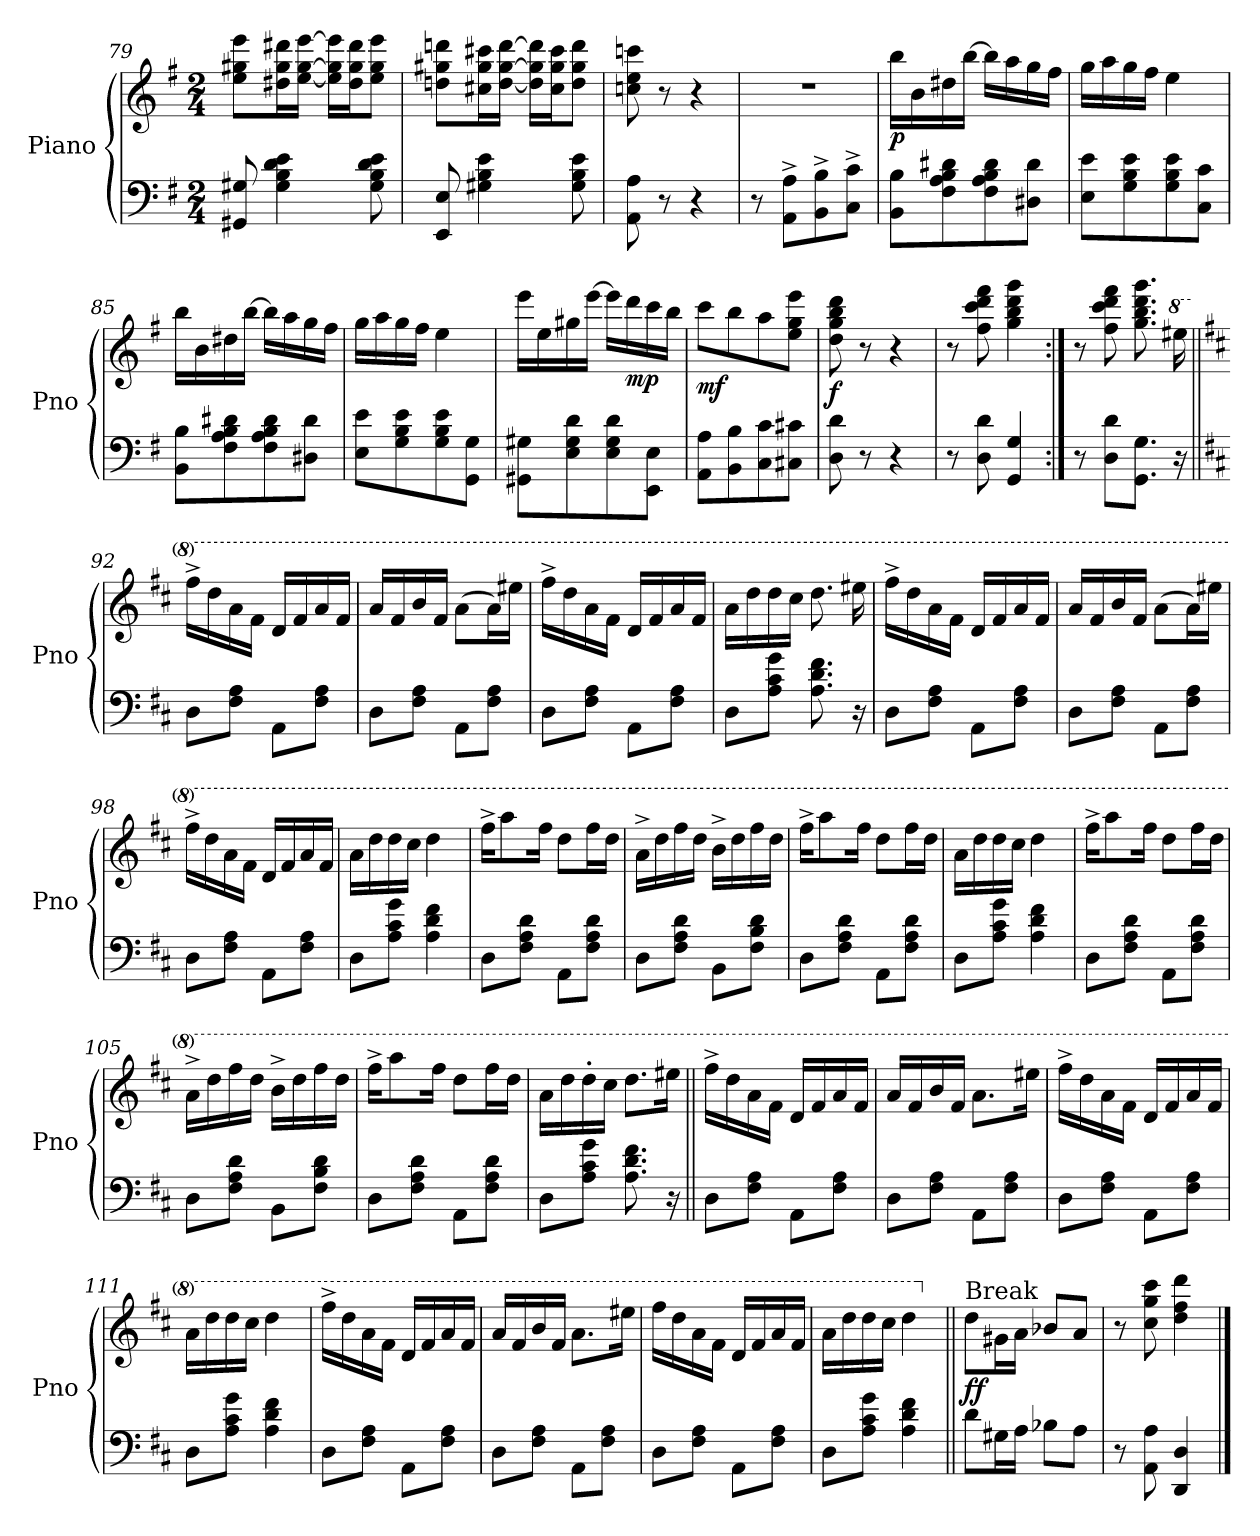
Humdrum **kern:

**kern	**kern	**dynam
*part1	*part1	*part1
*staff2	*staff1	*staff1/2
*I"Piano	*	*
*I'Pno	*	*
*clefF4	*clefG2	*
*k[f#]	*k[f#]	*
*M2/4	*M2/4	*
=79	=79	=79
8GG#X/ 8G#X/	8ee\ 8gg#X\ 8eee\L	.
4G#\ 4B\ 4d\ 4e\	16dd#X\ 16gg#\ 16ddd#X\L	.
.	[16ee\ [16gg#\ [16eee\JJ	.
.	16ee\] 16gg#\] 16eee\]LL	.
.	16dd#\ 16gg#\ 16ddd#\J	.
8G#\ 8B\ 8d\ 8e\	8ee\ 8gg#\ 8eee\J	.
!!LO:LB:g=z
=80	=80	=80
8EE/ 8E/	8ddn\ 8gg#X\ 8dddn\L	.
4G#X\ 4B\ 4e\	16cc#X\ 16gg#\ 16ccc#X\L	.
.	[16dd\ [16gg#\ [16ddd\JJ	.
.	16dd\] 16gg#\] 16ddd\]LL	.
.	16cc#\ 16gg#\ 16ccc#\J	.
8G#\ 8B\ 8e\	8dd\ 8gg#\ 8ddd\J	.
=81	=81	=81
8AA\ 8A\	8ccn\ 8ee\ 8cccn\	.
8r	8r	.
4r	4r	.
=82	=82	=82
8r	2r	.
8AA\^ 8A\^L	.	.
8BB\^ 8B\^	.	.
8C\^ 8c\^J	.	.
=83	=83	=83
!	!	!LO:DY:b
8BB\ 8B\L	16bb\LL	p
.	16b\	.
8F#\ 8A\ 8B\ 8d#X\	16dd#X\	.
.	[16bb\JJ	.
8F#\ 8A\ 8B\ 8d#\	16bb\LL]	.
.	16aa\	.
8D#X\ 8d#\J	16gg\	.
.	16ff#\JJ	.
=84	=84	=84
8E\ 8e\L	16gg\LL	.
.	16aa\	.
8G\ 8B\ 8e\	16gg\	.
.	16ff#\JJ	.
8G\ 8B\ 8e\	4ee\	.
8C\ 8c\J	.	.
=85	=85	=85
8BB\ 8B\L	16bb\LL	.
.	16b\	.
8F#\ 8A\ 8B\ 8d#X\	16dd#X\	.
.	[16bb\JJ	.
8F#\ 8A\ 8B\ 8d#\	16bb\LL]	.
.	16aa\	.
8D#X\ 8d#\J	16gg\	.
.	16ff#\JJ	.
!!LO:PB:g=z
=86	=86	=86
8E\ 8e\L	16gg\LL	.
.	16aa\	.
8G\ 8B\ 8e\	16gg\	.
.	16ff#\JJ	.
8G\ 8B\ 8e\	4ee\	.
8GG\ 8G\J	.	.
=87	=87	=87
8GG#X\ 8G#X\L	16eee\LL	.
.	16ee\	.
8E\ 8G#\ 8d\	16gg#X\	.
.	[16eee\JJ	.
8E\ 8G#\ 8d\	16eee\LL]	.
!	!	!LO:DY:b
.	16ddd\	mp
8EE\ 8E\J	16ccc\	.
.	16bb\JJ	.
=88	=88	=88
!	!	!LO:DY:b
8AA\ 8A\L	8ccc\L	mf
8BB\ 8B\	8bb\	.
8C\ 8c\	8aa\	.
8C#X\ 8c#X\J	8ee\ 8gg\ 8eee\J	.
=89	=89	=89
!	!	!LO:DY:b
8D\ 8d\	8dd\ 8gg\ 8bb\ 8ddd\	f
8r	8r	.
4r	4r	.
=90	=90	=90
8r	8r	.
8D\ 8d\	8ff#\ 8ccc\ 8ddd\ 8fff#\	.
4GG/ 4G/	4gg\ 4bb\ 4ddd\ 4ggg\	.
=91:|!	=91:|!	=91:|!
8r	8r	.
8D\ 8d\L	8ff#\ 8ccc\ 8ddd\ 8fff#\	.
8.GG\ 8.G\J	8.gg\ 8.bb\ 8.ddd\ 8.ggg\	.
*	*8va	*
16r	16eee#X\	.
!!LO:LB:g=z
=92||	=92||	=92||
*k[f#c#]	*k[f#c#]	*
8D\L	16fff#^\LL	.
.	16ddd\	.
8F#\ 8A\J	16aa\	.
.	16ff#\JJ	.
8AA\L	16dd/LL	.
.	16ff#/	.
8F#\ 8A\J	16aa/	.
.	16ff#/JJ	.
=93	=93	=93
8D\L	16aa/LL	.
.	16ff#/	.
8F#\ 8A\J	16bb/	.
.	16ff#/JJ	.
8AA\L	(>8aa\L	.
8F#\ 8A\J	16aa\L)	.
.	16eee#X\JJ	.
=94	=94	=94
8D\L	16fff#^\LL	.
.	16ddd\	.
8F#\ 8A\J	16aa\	.
.	16ff#\JJ	.
8AA\L	16dd/LL	.
.	16ff#/	.
8F#\ 8A\J	16aa/	.
.	16ff#/JJ	.
=95	=95	=95
8D\L	16aa\LL	.
.	16ddd\	.
8A\ 8c#\ 8g\J	16ddd\	.
.	16ccc#\JJ	.
8.A\ 8.d\ 8.f#\	8.ddd\	.
16r	16eee#X\	.
=96	=96	=96
8D\L	16fff#^\LL	.
.	16ddd\	.
8F#\ 8A\J	16aa\	.
.	16ff#\JJ	.
8AA\L	16dd/LL	.
.	16ff#/	.
8F#\ 8A\J	16aa/	.
.	16ff#/JJ	.
!!LO:LB:g=z
=97	=97	=97
8D\L	16aa/LL	.
.	16ff#/	.
8F#\ 8A\J	16bb/	.
.	16ff#/JJ	.
8AA\L	(>8aa\L	.
8F#\ 8A\J	16aa\L)	.
.	16eee#X\JJ	.
=98	=98	=98
8D\L	16fff#^\LL	.
.	16ddd\	.
8F#\ 8A\J	16aa\	.
.	16ff#\JJ	.
8AA\L	16dd/LL	.
.	16ff#/	.
8F#\ 8A\J	16aa/	.
.	16ff#/JJ	.
=99	=99	=99
8D\L	16aa\LL	.
.	16ddd\	.
8A\ 8c#\ 8g\J	16ddd\	.
.	16ccc#\JJ	.
4A\ 4d\ 4f#\	4ddd\	.
=100	=100	=100
8D\L	16fff#^\KL	.
.	8aaa\	.
8F#\ 8A\ 8d\J	.	.
.	16fff#\Jk	.
8AA\L	8ddd\L	.
8F#\ 8A\ 8d\J	16fff#\L	.
.	16ddd\JJ	.
=101	=101	=101
8D\L	16aa^\LL	.
.	16ddd\	.
8F#\ 8A\ 8d\J	16fff#\	.
.	16ddd\JJ	.
8BB\L	16bb^\LL	.
.	16ddd\	.
8F#\ 8B\ 8d\J	16fff#\	.
.	16ddd\JJ	.
=102	=102	=102
8D\L	16fff#^\KL	.
.	8aaa\	.
8F#\ 8A\ 8d\J	.	.
.	16fff#\Jk	.
8AA\L	8ddd\L	.
8F#\ 8A\ 8d\J	16fff#\L	.
.	16ddd\JJ	.
!!LO:LB:g=z
=103	=103	=103
8D\L	16aa\LL	.
.	16ddd\	.
8A\ 8c#\ 8g\J	16ddd\	.
.	16ccc#\JJ	.
4A\ 4d\ 4f#\	4ddd\	.
=104	=104	=104
8D\L	16fff#^\KL	.
.	8aaa\	.
8F#\ 8A\ 8d\J	.	.
.	16fff#\Jk	.
8AA\L	8ddd\L	.
8F#\ 8A\ 8d\J	16fff#\L	.
.	16ddd\JJ	.
=105	=105	=105
8D\L	16aa^\LL	.
.	16ddd\	.
8F#\ 8A\ 8d\J	16fff#\	.
.	16ddd\JJ	.
8BB\L	16bb^\LL	.
.	16ddd\	.
8F#\ 8B\ 8d\J	16fff#\	.
.	16ddd\JJ	.
=106	=106	=106
8D\L	16fff#^\KL	.
.	8aaa\	.
8F#\ 8A\ 8d\J	.	.
.	16fff#\Jk	.
8AA\L	8ddd\L	.
8F#\ 8A\ 8d\J	16fff#\L	.
.	16ddd\JJ	.
=107	=107	=107
8D\L	16aa\LL	.
.	16ddd\	.
8A\ 8c#\ 8g\J	16ddd'\	.
.	16ccc#\JJ	.
8.A\ 8.d\ 8.f#\	8.ddd\L	.
16r	16eee#X\Jk	.
!!LO:LB:g=z
=108||	=108||	=108||
8D\L	16fff#^\LL	.
.	16ddd\	.
8F#\ 8A\J	16aa\	.
.	16ff#\JJ	.
8AA\L	16dd/LL	.
.	16ff#/	.
8F#\ 8A\J	16aa/	.
.	16ff#/JJ	.
=109	=109	=109
8D\L	16aa/LL	.
.	16ff#/	.
8F#\ 8A\J	16bb/	.
.	16ff#/JJ	.
8AA\L	8.aa\L	.
8F#\ 8A\J	.	.
.	16eee#X\Jk	.
=110	=110	=110
8D\L	16fff#^\LL	.
.	16ddd\	.
8F#\ 8A\J	16aa\	.
.	16ff#\JJ	.
8AA\L	16dd/LL	.
.	16ff#/	.
8F#\ 8A\J	16aa/	.
.	16ff#/JJ	.
=111	=111	=111
8D\L	16aa\LL	.
.	16ddd\	.
8A\ 8c#\ 8g\J	16ddd\	.
.	16ccc#\JJ	.
4A\ 4d\ 4f#\	4ddd\	.
=112	=112	=112
8D\L	16fff#^\LL	.
.	16ddd\	.
8F#\ 8A\J	16aa\	.
.	16ff#\JJ	.
8AA\L	16dd/LL	.
.	16ff#/	.
8F#\ 8A\J	16aa/	.
.	16ff#/JJ	.
!!LO:LB:g=z
=113	=113	=113
8D\L	16aa/LL	.
.	16ff#/	.
8F#\ 8A\J	16bb/	.
.	16ff#/JJ	.
8AA\L	8.aa\L	.
8F#\ 8A\J	.	.
.	16eee#X\Jk	.
=114	=114	=114
8D\L	16fff#\LL	.
.	16ddd\	.
8F#\ 8A\J	16aa\	.
.	16ff#\JJ	.
8AA\L	16dd/LL	.
.	16ff#/	.
8F#\ 8A\J	16aa/	.
.	16ff#/JJ	.
=115	=115	=115
8D\L	16aa\LL	.
.	16ddd\	.
8A\ 8c#\ 8g\J	16ddd\	.
.	16ccc#\JJ	.
4A\ 4d\ 4f#\	4ddd\	.
=116||	=116||	=116||
*	*X8va	*
!	!LO:TX:a:t=Break	!
!	!	!LO:DY:b
8d\L	8dd\L	ff
16G#X\L	16g#X\L	.
16A\JJ	16a\JJ	.
8B-X\L	8b-X/L	.
8A\J	8a/J	.
=117	=117	=117
8r	8r	.
8AA\ 8A\	8cc#\ 8gg\ 8ccc#\	.
4DD/ 4D/	4dd\ 4ff#\ 4ddd\	.
==	==	==
*-	*-	*-
